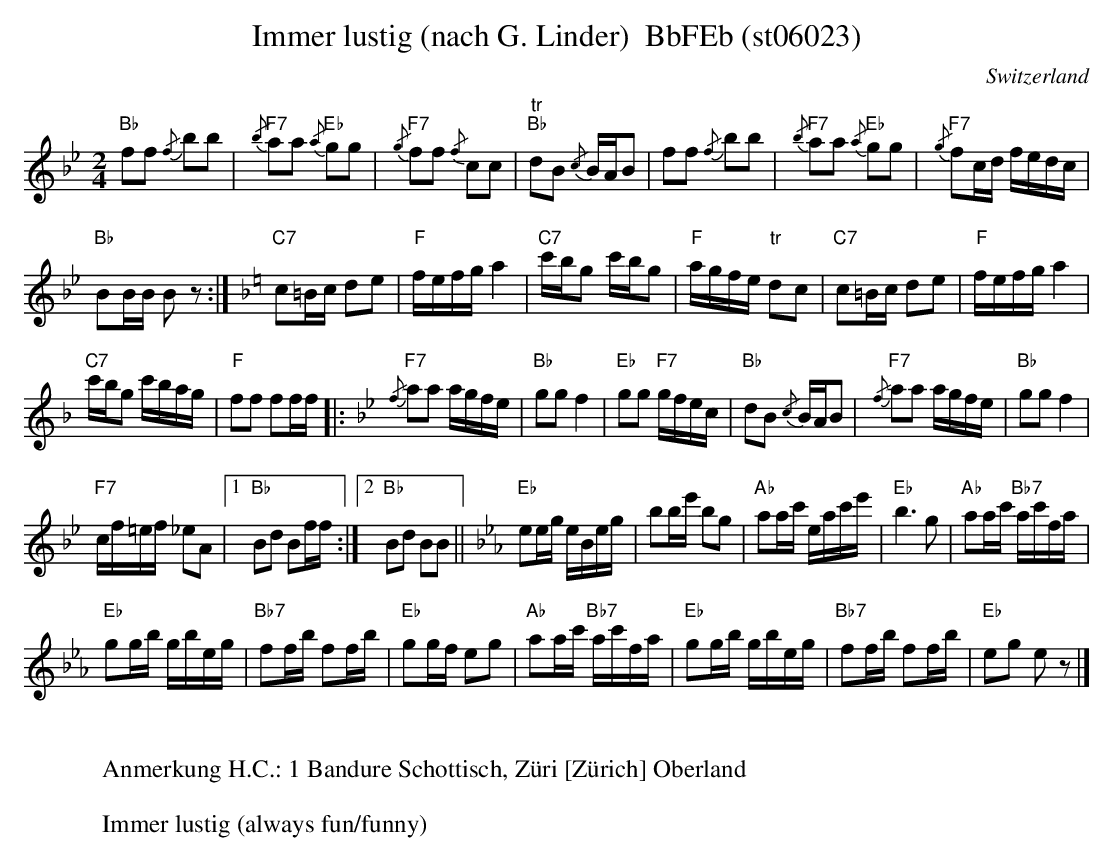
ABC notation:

X:1
T: Immer lustig (nach G. Linder)  BbFEb (st06023)
O:Switzerland
M:2/4
L:1/8
K:Bb major
"Bb"ff {/f}bb | {/b}"F7"aa {/a}"Eb"gg | {/g}"F7"ff {/f}cc | "tr""Bb"dB {/c}B/A/B | ff {/f}bb | {/b}"F7"aa {/a}"Eb"gg | {/g}"F7"fc/d/ f/e/d/c/ |
"Bb"BB/B/ Bz :| [K:F] "C7"c=B/c/ de | "F"f/e/f/g/a2 |  "C7"c'/b/g c'/b/g |  "F"a/g/f/e/ "tr"dc | "C7"c=B/c/ de | "F"f/e/f/g/a2 |
"C7"c'/b/g c'/b/a/g/ | "F"ff ff/f/ |: [K:Bb] {/f}"F7"aa a/g/f/e/ | "Bb"ggf2 | "Eb"gg "F7"g/f/e/c/ | "Bb"dB {/c}B/A/B | {/f}"F7"aa a/g/f/e/ | "Bb"ggf2 |
"F7"c/f/=e/f/ _eA |1 "Bb"Bd Bf/f/ :|2 "Bb"Bd BB || [K:Eb] "Eb"ee/g/ e/B/e/g/ | bb/e'/ bg | "Ab"aa/c'/ e/a/c'/e'/ | "Eb"b3g | "Ab"aa/c'/ "Bb7"a/c'/f/a/ |
"Eb"gg/b/ g/b/e/g/ | "Bb7"ff/b/ ff/b/ | "Eb"gg/f/ eg | "Ab"aa/c'/ "Bb7"a/c'/f/a/ | "Eb"gg/b/ g/b/e/g/ | "Bb7"ff/b/ ff/b/ | "Eb"eg ez |]
W:
W:Anmerkung H.C.: 1 Bandure Schottisch, Züri [Zürich] Oberland
W:
W: Immer lustig (always fun/funny)
